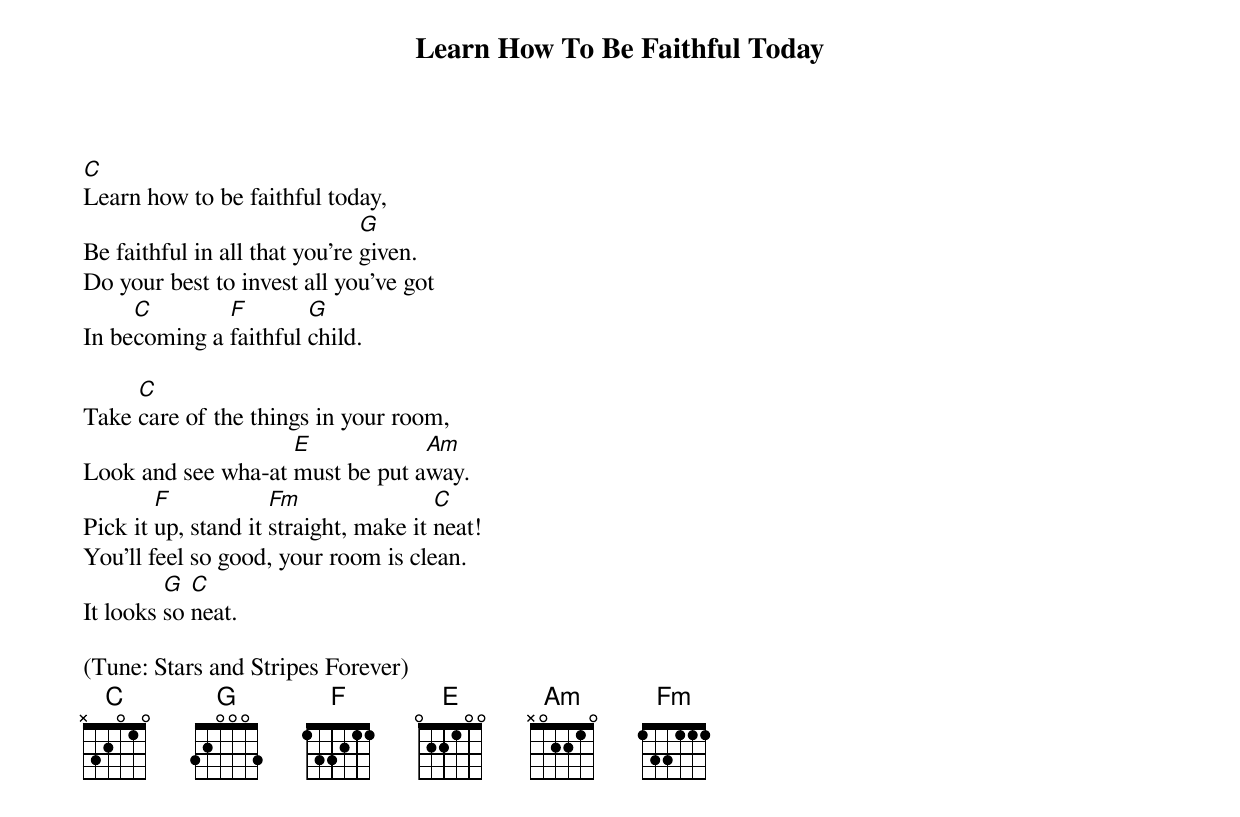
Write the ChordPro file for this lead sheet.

{title: Learn How To Be Faithful Today}


[C]Learn how to be faithful today,
Be faithful in all that you're [G]given.
Do your best to invest all you've got
In be[C]coming a [F]faithful [G]child.

Take [C]care of the things in your room,
Look and see wha-at [E]must be put a[Am]way.
Pick it [F]up, stand it [Fm]straight, make it [C]neat!
You'll feel so good, your room is clean.
It looks [G]so [C]neat.

(Tune: Stars and Stripes Forever)
